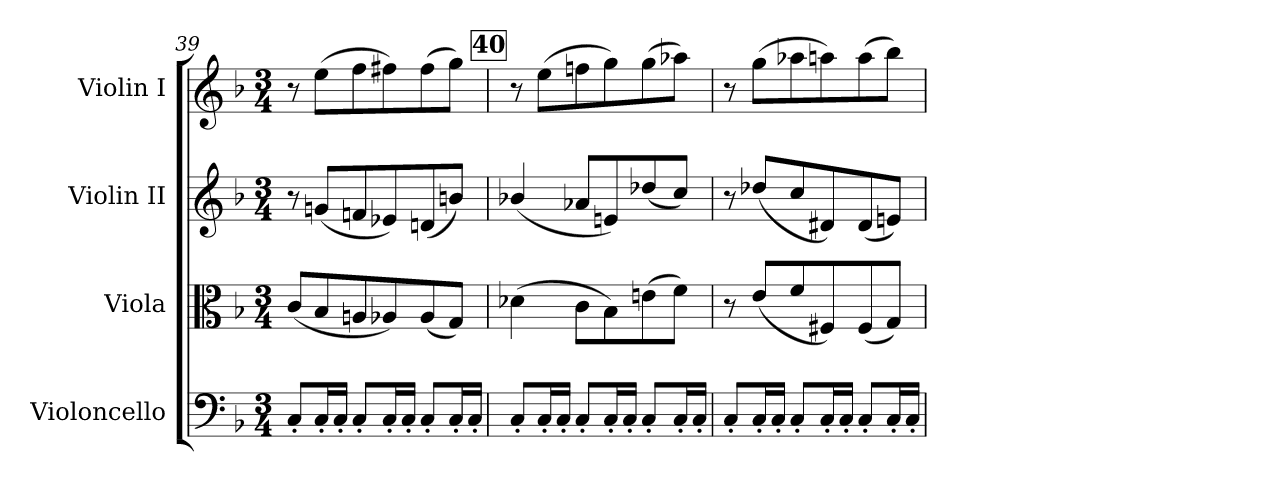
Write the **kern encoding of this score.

**kern	**kern	**kern	**kern
*part4	*part3	*part2	*part1
*staff4	*staff3	*staff2	*staff1
*I"Violoncello	*I"Viola	*I"Violin II	*I"Violin I
*I'Vc	*I'Vla	*I'Vln	*I'Vln
!!LO:LB:g=z
*clefF4	*clefC3	*clefG2	*clefG2
*k[b-]	*k[b-]	*k[b-]	*k[b-]
*M3/4	*M3/4	*M3/4	*M3/4
=39	=39	=39	=39
8C'/L	(<8c/L	8r	8r
16C'/L	8B-/	(<8gn/L	(>8ee\L
16C'/JJ	.	.	.
8C'/L	8An/	8fn/	8ff\
16C'/L	8A-X/)	8e-X/)	8ff#X\)
16C'/JJ	.	.	.
8C'/L	(<8A-/	(<8dn/	(>8ff#\
16C'/L	8G/J)	8bn/J)	8gg\J)
16C'/JJ	.	.	.
!!LO:REH:place=s1:a:B:fs=14:t=40
=40	=40	=40	=40
8C'/L	(>4d-X\	(<4b-X/	8r
16C'/L	.	.	(>8ee\L
16C'/JJ	.	.	.
8C'/L	8c\L	8a-X/L	8ffn\
16C'/L	8B-\)	8en/)	8gg\)
16C'/JJ	.	.	.
8C'/L	(>8en\	(<8dd-X/	(>8gg\
16C'/L	8f\J)	8cc/J)	8aa-X\J)
16C'/JJ	.	.	.
=41	=41	=41	=41
8C'/L	8r	8r	8r
16C'/L	(<8e/L	(<8dd-X/L	(>8gg\L
16C'/JJ	.	.	.
8C'/L	8f/	8cc/	8aa-X\
16C'/L	8F#X/)	8d#X/)	8aan\)
16C'/JJ	.	.	.
8C'/L	(<8F#/	(<8d#/	(>8aa\
16C'/L	8G/J)	8en/J)	8bb-\J)
16C'/JJ	.	.	.
=	=	=	=
*-	*-	*-	*-
